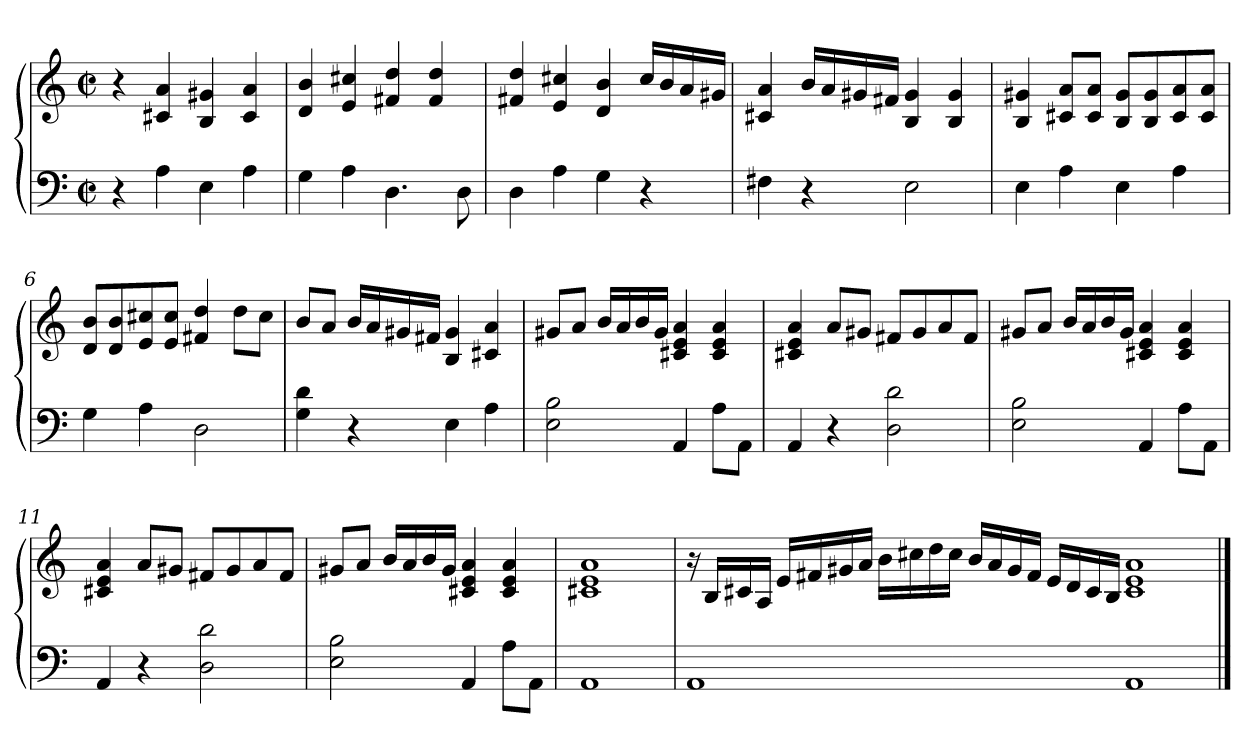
**kern	**kern
*part1	*part1
*staff2	*staff1
*clefF4	*clefG2
*k[]	*k[]
*M2/2	*M2/2
*met(c|)	*met(c|)
=1	=1
4r	4r
4A\	4c#X/ 4a/
4E\	4B/ 4g#X/
4A\	4c#/ 4a/
=2	=2
4G\	4d/ 4b/
4A\	4e/ 4cc#X/
4.D\	4f#X/ 4dd/
.	4f#/ 4dd/
8D\	.
=3	=3
4D\	4f#X/ 4dd/
4A\	4e/ 4cc#X/
4G\	4d/ 4b/
4r	16cc#/LL
.	16b/
.	16a/
.	16g#X/JJ
=4	=4
4F#X\	4c#X/ 4a/
4r	16b/LL
.	16a/
.	16g#X/
.	16f#X/JJ
2E\	4B/ 4g#/
.	4B/ 4g#/
!!LO:LB:g=z
=5	=5
4E\	4B/ 4g#X/
4A\	8c#X/ 8a/L
.	8c#/ 8a/J
4E\	8B/ 8g#/L
.	8B/ 8g#/
4A\	8c#/ 8a/
.	8c#/ 8a/J
=6	=6
4G\	8d/ 8b/L
.	8d/ 8b/
4A\	8e/ 8cc#X/
.	8e/ 8cc#/J
2D\	4f#X/ 4dd/
.	8dd\L
.	8cc#\J
=7	=7
4G\ 4d\	8b/L
.	8a/J
4r	16b/LL
.	16a/
.	16g#X/
.	16f#X/JJ
4E\	4B/ 4g#/
4A\	4c#X/ 4a/
!!LO:LB:g=z
=8	=8
2E\ 2B\	8g#X/L
.	8a/J
.	16b/LL
.	16a/
.	16b/
.	16g#/JJ
4AA/	4c#X/ 4e/ 4a/
8A\L	4c#/ 4e/ 4a/
8AA\J	.
=9	=9
4AA/	4c#X/ 4e/ 4a/
4r	8a/L
.	8g#X/J
2D\ 2d\	8f#X/L
.	8g#/
.	8a/
.	8f#/J
=10	=10
2E\ 2B\	8g#X/L
.	8a/J
.	16b/LL
.	16a/
.	16b/
.	16g#/JJ
4AA/	4c#X/ 4e/ 4a/
8A\L	4c#/ 4e/ 4a/
8AA\J	.
!!LO:LB:g=z
=11	=11
4AA/	4c#X/ 4e/ 4a/
4r	8a/L
.	8g#X/J
2D\ 2d\	8f#X/L
.	8g#/
.	8a/
.	8f#/J
=12	=12
2E\ 2B\	8g#X/L
.	8a/J
.	16b/LL
.	16a/
.	16b/
.	16g#/JJ
4AA/	4c#X/ 4e/ 4a/
8A\L	4c#/ 4e/ 4a/
8AA\J	.
=13	=13
1AA	1c#X 1e 1a
!!LO:LB:g=z
=14	=14
1AA	16r
.	16B/LL
.	16c#X/
.	16A/JJ
.	16e/LL
.	16f#X/
.	16g#X/
.	16a/JJ
.	16b\LL
.	16cc#X\
.	16dd\
.	16cc#\JJ
.	16b/LL
.	16a/
.	16g#/
.	16f#/JJ
4ryy	16e/LL
.	16d/
.	16c#/
.	16B/JJ
1AA	1c# 1e 1a
==	==
*-	*-
